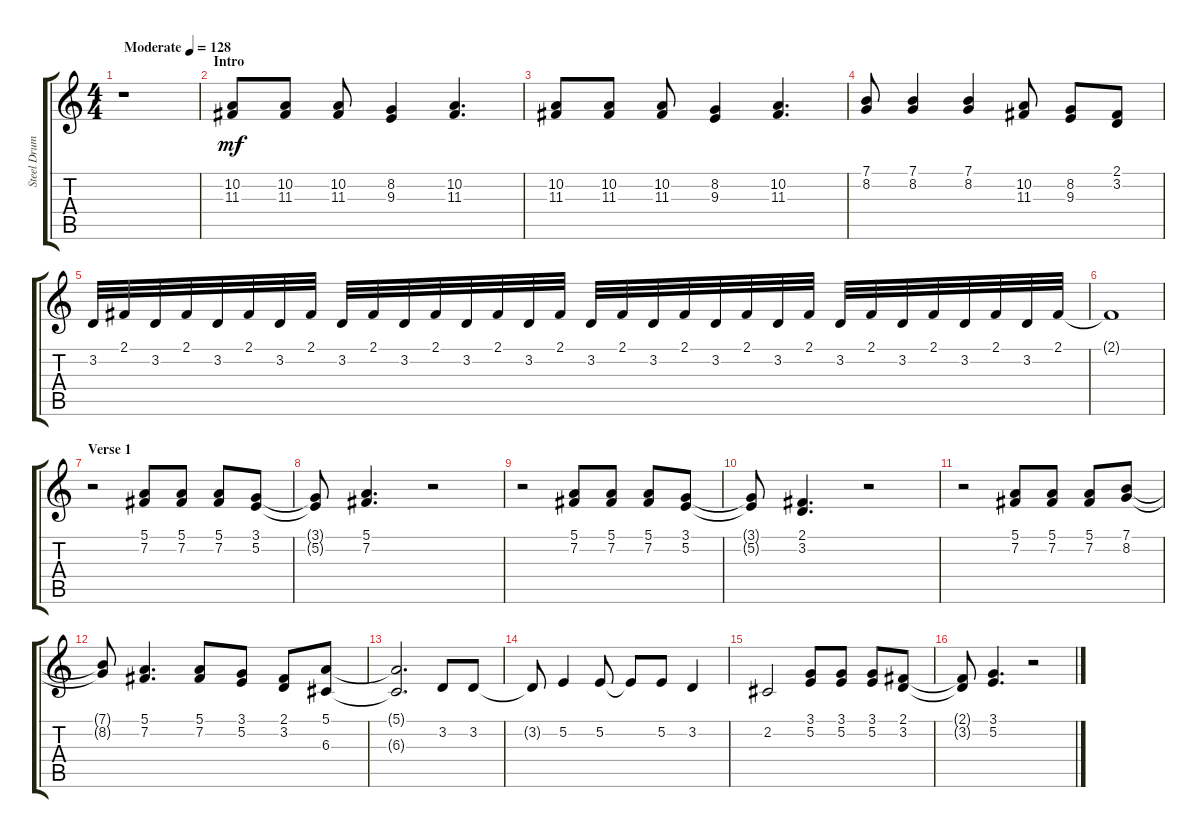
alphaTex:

\track ("Steel Drums" "Steel Drum") {instrument steeldrums}
\staff {score tabs}
\tuning (E4 B3 G3 D3 A2 E2) {hide}
\ts (4 4)
\tempo (128 "Moderate")
\clef g2
\ks c
r.1{dy mf instrument steeldrums} |
\section ("" "Intro")
(10.2 11.3).8 (10.2 11.3).8 (10.2 11.3).8 (8.2 9.3).4 (10.2 11.3).4{d} |
(10.2 11.3).8 (10.2 11.3).8 (10.2 11.3).8 (8.2 9.3).4 (10.2 11.3).4{d} |
(7.1 8.2).8 (7.1 8.2).4 (7.1 8.2).4 (10.2 11.3).8 (8.2 9.3).8 (2.1 3.2).8 |
3.2.32 2.1.32 3.2.32 2.1.32 3.2.32 2.1.32 3.2.32 2.1.32 3.2.32 2.1.32 3.2.32 2.1.32 3.2.32 2.1.32 3.2.32 2.1.32 3.2.32 2.1.32 3.2.32 2.1.32 3.2.32 2.1.32 3.2.32 2.1.32 3.2.32 2.1.32 3.2.32 2.1.32 3.2.32 2.1.32 3.2.32 2.1.32 |
2.1{t}.1 |
\section ("" "Verse 1")
r.2 (5.1 7.2).8 (5.1 7.2).8 (5.1 7.2).8 (3.1 5.2).8 |
(3.1{t} 5.2{t}).8 (5.1 7.2).4{d} r.2 |
r.2 (5.1 7.2).8 (5.1 7.2).8 (5.1 7.2).8 (3.1 5.2).8 |
(3.1{t} 5.2{t}).8 (2.1 3.2).4{d} r.2 |
r.2 (5.1 7.2).8 (5.1 7.2).8 (5.1 7.2).8 (7.1 8.2).8 |
(7.1{t} 8.2{t}).8 (5.1 7.2).4{d} (5.1 7.2).8 (3.1 5.2).8 (2.1 3.2).8 (5.1 6.3).8 |
(5.1{t} 6.3{t}).2{d} 3.2.8 3.2.8 |
3.2{t}.8 5.2.4 5.2.8 5.2{t}.8 5.2.8 3.2.4 |
2.2.2 (3.1 5.2).8 (3.1 5.2).8 (3.1 5.2).8 (2.1 3.2).8 |
(2.1{t} 3.2{t}).8 (3.1 5.2).4{d} r.2
